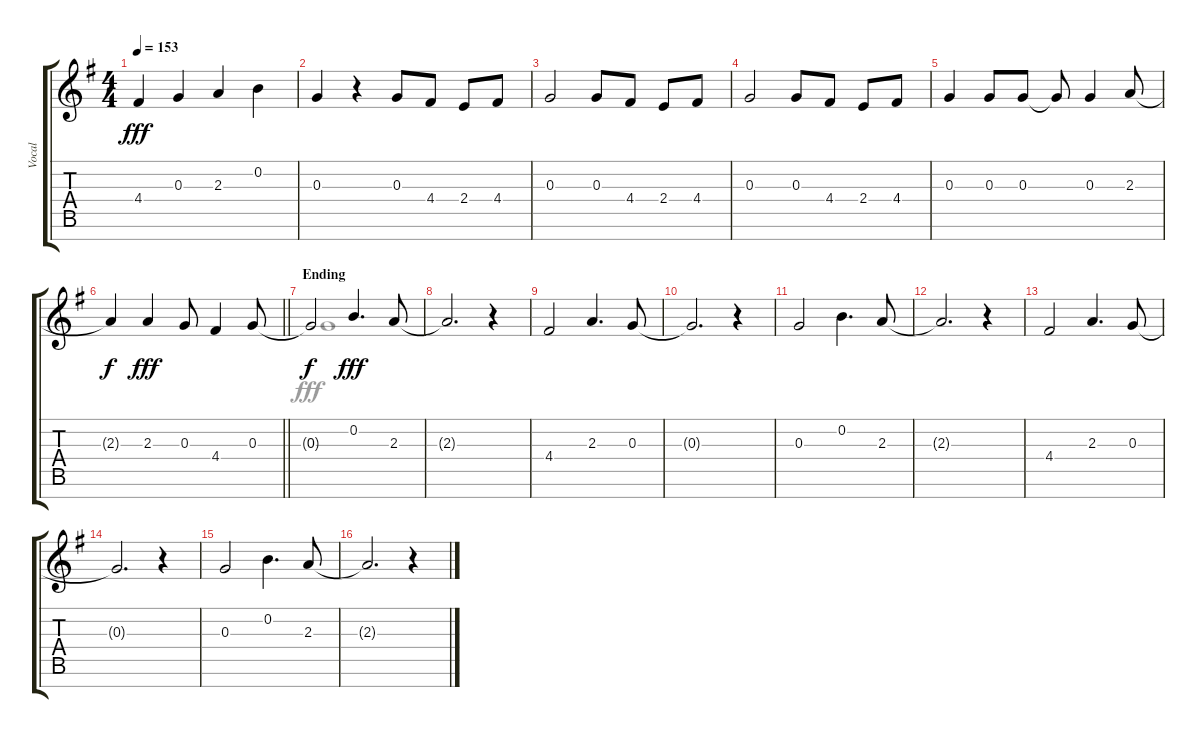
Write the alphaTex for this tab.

\track ("Vocal" "Vocal") {instrument voiceoohs}
\staff {score tabs}
\tuning (E5 B4 G4 D4 A3 E3 B2) {hide}
\voice
\ts (4 4)
\tempo 153
\clef g2
\ks g
4.4.4{dy fff} 0.3.4 2.3.4 0.2.4 |
0.3.4 r.4 0.3.8 4.4.8 2.4.8 4.4.8 |
0.3.2 0.3.8 4.4.8 2.4.8 4.4.8 |
0.3.2 0.3.8 4.4.8 2.4.8 4.4.8 |
0.3.4 0.3.8 0.3.8 0.3{t}.8 0.3.4 2.3.8{beam Up} |
\barLineRight lightlight
2.3{t}.4{dy f beam Up} 2.3.4{dy fff} 0.3.8 4.4.4 0.3.8 |
\section ("" "Ending")
0.3{t}.2{dy f} 0.2.4{d dy fff} 2.3.8 |
2.3{t}.2{d} r.4 |
4.4.2 2.3.4{d} 0.3.8 |
0.3{t}.2{d} r.4 |
0.3.2 0.2.4{d} 2.3.8 |
2.3{t}.2{d} r.4 |
4.4.2 2.3.4{d} 0.3.8 |
0.3{t}.2{d} r.4 |
0.3.2 0.2.4{d} 2.3.8 |
2.3{t}.2{d} r.4
\voice
\clef g2
\ottava regular
\simile none
\ks g
|
|
|
|
|
\barLineRight lightlight
|
0.3.1 |
|
|
|
|
|
|
|
|
